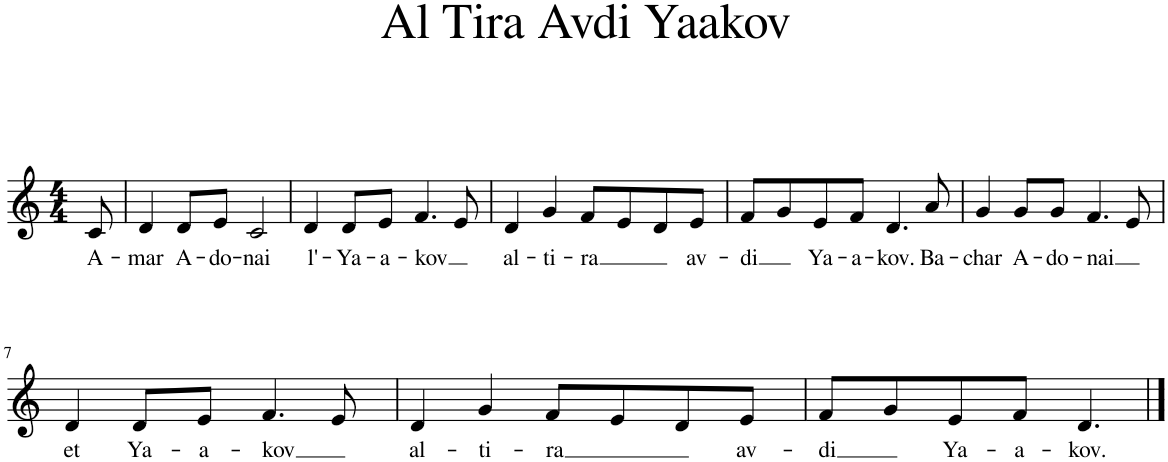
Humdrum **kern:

**kern	**text
*part1	*part1
*staff1	*staff1
*I"Bb Trumpet	*
*I'Bb Tpt.	*
*clefG2	*
*Trd1c2	*
*k[]	*
*M4/4	*
=1	=1
!	!LO:LY:b
8c/	A-
=2	=2
!	!LO:LY:b
4d/	-mar
!	!LO:LY:b
8d/L	A-
!	!LO:LY:b
8e/J	-do-
!	!LO:LY:b
2c/	-nai
=3	=3
!	!LO:LY:b
4d/	l'-
!	!LO:LY:b
8d/L	-Ya-
!	!LO:LY:b
8e/J	-a-
!	!LO:LY:b
4.f/	-kov
8e/	.
=4	=4
!	!LO:LY:b
4d/	al-
!	!LO:LY:b
4g/	-ti-
!	!LO:LY:b
8f/L	-ra
8e/	.
8d/	.
!	!LO:LY:b
8e/J	av-
=5	=5
!	!LO:LY:b
8f/L	-di
8g/	.
!	!LO:LY:b
8e/	Ya-
!	!LO:LY:b
8f/J	-a-
!	!LO:LY:b
4.d/	-kov.
!	!LO:LY:b
8a/	Ba-
=6	=6
!	!LO:LY:b
4g/	-char
!	!LO:LY:b
8g/L	A-
!	!LO:LY:b
8g/J	-do-
!	!LO:LY:b
4.f/	-nai
8e/	.
!!LO:LB:g=z
=7	=7
!	!LO:LY:b
4d/	et
!	!LO:LY:b
8d/L	Ya-
!	!LO:LY:b
8e/J	-a-
!	!LO:LY:b
4.f/	-kov
8e/	.
=8	=8
!	!LO:LY:b
4d/	al-
!	!LO:LY:b
4g/	-ti-
!	!LO:LY:b
8f/L	-ra
8e/	.
8d/	.
!	!LO:LY:b
8e/J	av-
=9	=9
!	!LO:LY:b
8f/L	-di
8g/	.
!	!LO:LY:b
8e/	Ya-
!	!LO:LY:b
8f/J	-a-
!	!LO:LY:b
4.d/	-kov.
==	==
*-	*-
